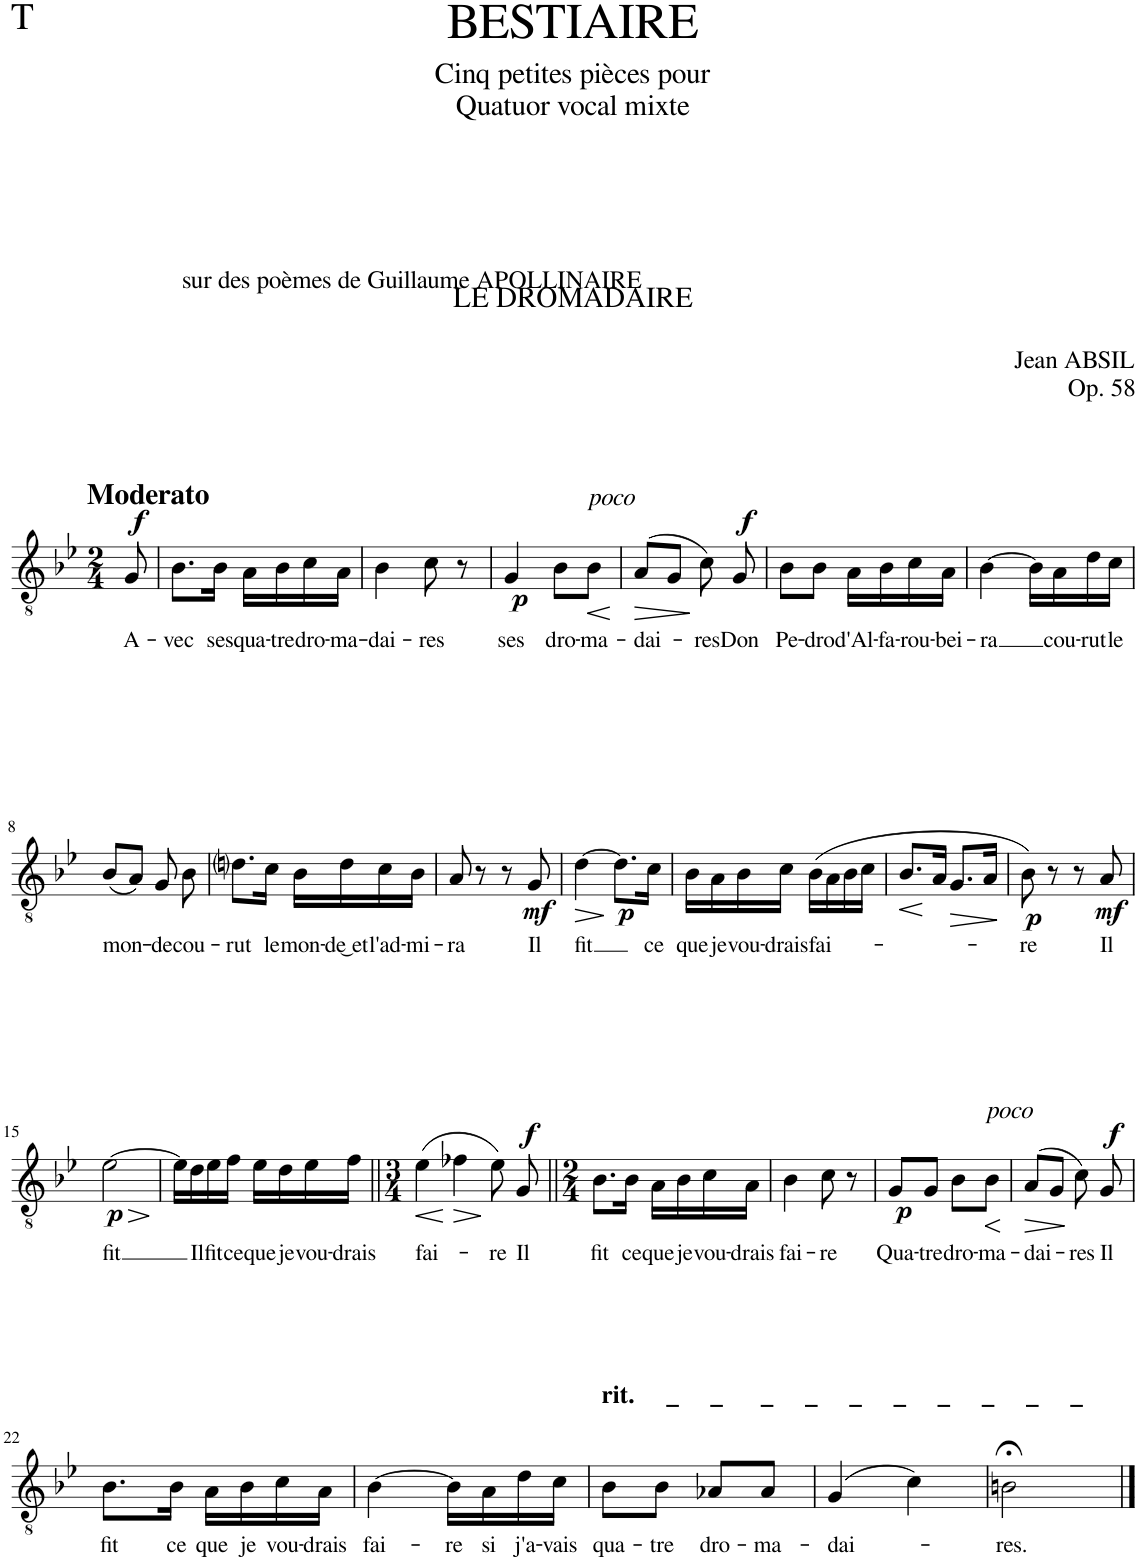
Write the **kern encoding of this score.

**kern	**text	**dynam
*part1	*part1	*part1
*staff1	*staff1	*staff1
*I"TÉNOR	*	*
*clefGv2	*	*
*k[b-e-]	*	*
*M2/4	*	*
=1	=1	=1
!LO:TX:a:B:t=Moderato	!	!
!	!LO:LY:b	!LO:DY:a
8G/	A-	f
=2	=2	=2
!	!LO:LY:b	!
8.B-\L	-vec	.
!	!LO:LY:b	!
16B-\Jk	ses	.
!	!LO:LY:b	!
16A\LL	qua-	.
!	!LO:LY:b	!
16B-\	-tre	.
!	!LO:LY:b	!
16c\	dro-	.
!	!LO:LY:b	!
16A\JJ	-ma-	.
=3	=3	=3
!	!LO:LY:b	!
4B-\	-dai-	.
!	!LO:LY:b	!
8c\	-res	.
8r	.	.
=4	=4	=4
!	!LO:LY:b	!LO:DY:b
4G/	ses	p
!	!LO:LY:b	!
8B-\L	dro-	.
!LO:TX:a:i:t=poco	!	!
!	!LO:LY:b	!LO:HP:b
8B-\J	-ma-	<
.	.	[
=5	=5	=5
!	!LO:LY:b	!LO:HP:b
(8A/L	-dai-	>
8G/J	.	.
!	!LO:LY:b	!
8c\)	-res	]
!	!LO:LY:b	!LO:DY:a
8G/	Don	f
=6	=6	=6
!	!LO:LY:b	!
8B-\L	Pe-	.
!	!LO:LY:b	!
8B-\J	-dro	.
!	!LO:LY:b	!
16A\LL	d'Al-	.
!	!LO:LY:b	!
16B-\	-fa-	.
!	!LO:LY:b	!
16c\	-rou-	.
!	!LO:LY:b	!
16A\JJ	-bei-	.
=7	=7	=7
!	!LO:LY:b	!
[4B-\	-ra	.
16B-\LL]	.	.
!	!LO:LY:b	!
16A\	cou-	.
!	!LO:LY:b	!
16d\	-rut	.
!	!LO:LY:b	!
16c\JJ	le	.
!!LO:LB:g=z
=8	=8	=8
!	!LO:LY:b	!
(8B-/L	mon-	.
8A/J)	.	.
!	!LO:LY:b	!
8G/	-de	.
!	!LO:LY:b	!
8B-\	cou-	.
=9	=9	=9
!	!LO:LY:b	!
8.dni\L	-rut	.
!	!LO:LY:b	!
16c\Jk	le	.
!	!LO:LY:b	!
16B-\LL	mon-	.
!	!LO:LY:b	!
16d\	-de͜ et	.
!	!LO:LY:b	!
16c\	l'ad-	.
!	!LO:LY:b	!
16B-\JJ	-mi-	.
=10	=10	=10
!	!LO:LY:b	!
8A/	-ra	.
8r	.	.
8r	.	.
!	!LO:LY:b	!LO:DY:b
8G/	Il	mf
=11	=11	=11
!	!LO:LY:b	!LO:HP:b
[4d\	fit	>
!	!	!LO:DY:n=1:b
8.d\L]	.	] p
!	!LO:LY:b	!
16c\Jk	ce	.
=12	=12	=12
!	!LO:LY:b	!
16B-\LL	que	.
!	!LO:LY:b	!
16A\	je	.
!	!LO:LY:b	!
16B-\	vou-	.
!	!LO:LY:b	!
16c\JJ	-drais	.
!	!LO:LY:b	!
(16B-\LL	fai-	.
16A\	.	.
16B-\	.	.
16c\JJ	.	.
=13	=13	=13
!	!	!LO:HP:b
8.B-/L	.	<
16A/Jk	.	[
!	!	!LO:HP:b
8.G/L	.	>
16A/Jk	.	.
.	.	]
=14	=14	=14
!	!LO:LY:b	!LO:DY:b
8B-\)	-re	p
8r	.	.
8r	.	.
!	!LO:LY:b	!LO:DY:b
8A/	Il	mf
!!LO:LB:g=z
=15	=15	=15
!	!LO:LY:b	!LO:HP:b
!	!	!LO:DY:n=1:b
[2e-\	fit	> p
.	.	]
=16	=16	=16
16e-\LL]	.	.
!	!LO:LY:b	!
16d\	Il	.
!	!LO:LY:b	!
16e-\	fit	.
!	!LO:LY:b	!
16f\JJ	ce	.
!	!LO:LY:b	!
16e-\LL	que	.
!	!LO:LY:b	!
16d\	je	.
!	!LO:LY:b	!
16e-\	vou-	.
!	!LO:LY:b	!
16f\JJ	-drais	.
=17||	=17||	=17||
*M3/4	*	*
!	!LO:LY:b	!LO:HP:b
(4e-\	fai-	<
!	!	!LO:HP:n=1:b
4f-X\	.	[ >
!	!LO:LY:b	!
8e-\)	-re	]
!	!LO:LY:b	!LO:DY:a
8G/	Il	f
=18||	=18||	=18||
*M2/4	*	*
!	!LO:LY:b	!
8.B-\L	fit	.
!	!LO:LY:b	!
16B-\Jk	ce	.
!	!LO:LY:b	!
16A\LL	que	.
!	!LO:LY:b	!
16B-\	je	.
!	!LO:LY:b	!
16c\	vou-	.
!	!LO:LY:b	!
16A\JJ	-drais	.
=19	=19	=19
!	!LO:LY:b	!
4B-\	fai-	.
!	!LO:LY:b	!
8c\	-re	.
8r	.	.
=20	=20	=20
!	!LO:LY:b	!LO:DY:b
8G/L	Qua-	p
!	!LO:LY:b	!
8G/J	-tre	.
!	!LO:LY:b	!
8B-\L	dro-	.
!LO:TX:a:i:t=poco	!	!
!	!LO:LY:b	!LO:HP:b
8B-\J	-ma-	<
.	.	[
=21	=21	=21
!	!LO:LY:b	!LO:HP:b
(8A/L	-dai-	>
8G/J	.	.
!	!LO:LY:b	!
8c\)	-res	]
!	!LO:LY:b	!LO:DY:a
8G/	Il	f
!!LO:LB:g=z
=22	=22	=22
!	!LO:LY:b	!
8.B-\L	fit	.
!	!LO:LY:b	!
16B-\Jk	ce	.
!	!LO:LY:b	!
16A\LL	que	.
!	!LO:LY:b	!
16B-\	je	.
!	!LO:LY:b	!
16c\	vou-	.
!	!LO:LY:b	!
16A\JJ	-drais	.
=23	=23	=23
!	!LO:LY:b	!
[4B-\	fai-	.
!	!LO:LY:b	!
16B-\LL]	-re	.
!	!LO:LY:b	!
16A\	si	.
!	!LO:LY:b	!
16d\	j'a-	.
!	!LO:LY:b	!
16c\JJ	-vais	.
=24	=24	=24
!LO:TX:a:B:t=rit.     _     _      _     _     _     _     _     _     _     _	!	!
!	!LO:LY:b	!
8B-\L	qua-	.
!	!LO:LY:b	!
8B-\J	-tre	.
!	!LO:LY:b	!
8A-X/L	dro-	.
!	!LO:LY:b	!
8A-/J	-ma-	.
=25	=25	=25
!	!LO:LY:b	!
(4G/	-dai-	.
4c\)	.	.
=26	=26	=26
!	!LO:LY:b	!
2Bn;<\	-res.	.
==	==	==
*-	*-	*-
